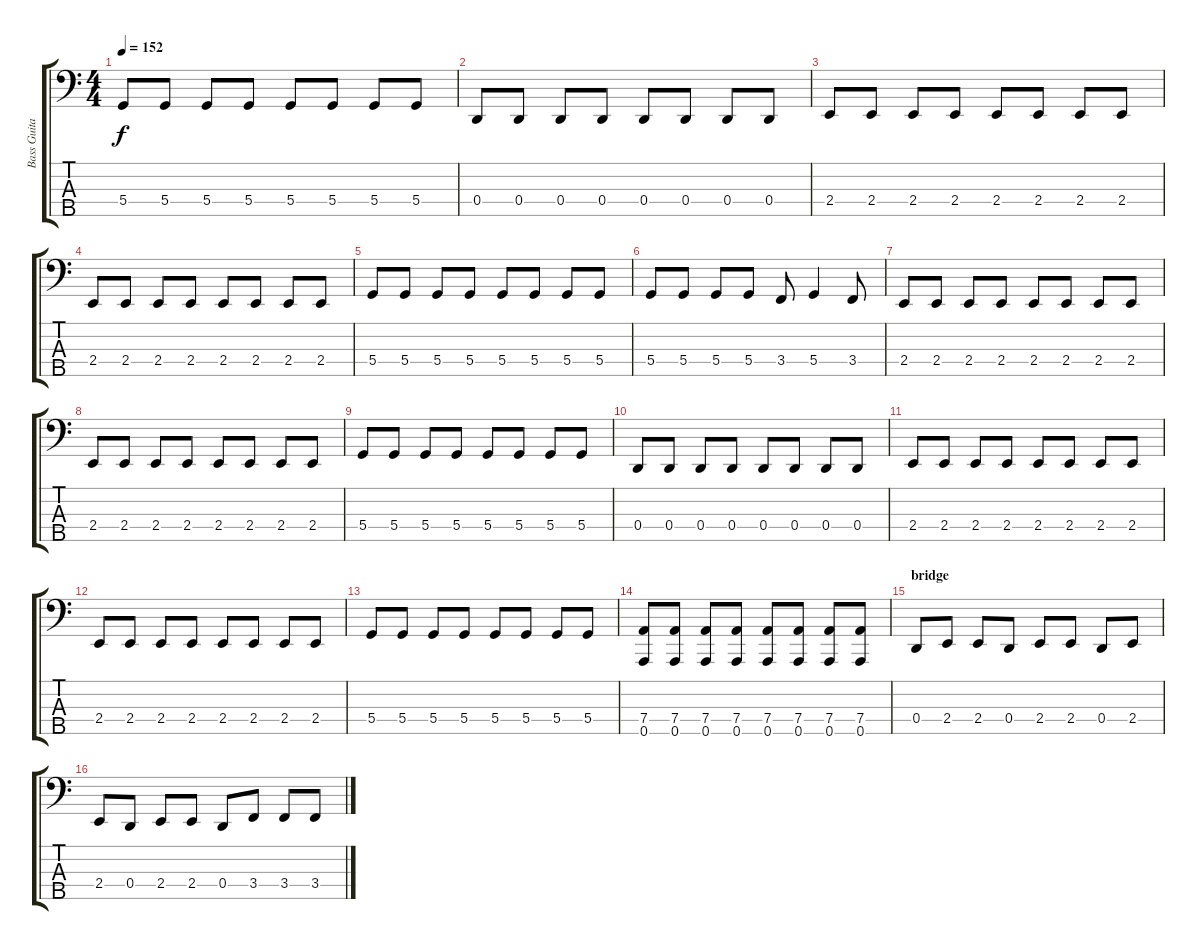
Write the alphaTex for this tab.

\track ("Bass Guitar" "Bass Guita") {instrument electricbasspick}
\staff {score tabs}
\tuning (F2 C2 G1 D1 A0) {hide}
\ts (4 4)
\tempo 152
\clef f4
\ks c
5.4.8{dy f} 5.4.8 5.4.8 5.4.8 5.4.8 5.4.8 5.4.8 5.4.8 |
0.4.8 0.4.8 0.4.8 0.4.8 0.4.8 0.4.8 0.4.8 0.4.8 |
2.4.8 2.4.8 2.4.8 2.4.8 2.4.8 2.4.8 2.4.8 2.4.8 |
2.4.8 2.4.8 2.4.8 2.4.8 2.4.8 2.4.8 2.4.8 2.4.8 |
5.4.8 5.4.8 5.4.8 5.4.8 5.4.8 5.4.8 5.4.8 5.4.8 |
5.4.8 5.4.8 5.4.8 5.4.8 3.4.8 5.4.4 3.4.8 |
2.4.8 2.4.8 2.4.8 2.4.8 2.4.8 2.4.8 2.4.8 2.4.8 |
2.4.8 2.4.8 2.4.8 2.4.8 2.4.8 2.4.8 2.4.8 2.4.8 |
5.4.8 5.4.8 5.4.8 5.4.8 5.4.8 5.4.8 5.4.8 5.4.8 |
0.4.8 0.4.8 0.4.8 0.4.8 0.4.8 0.4.8 0.4.8 0.4.8 |
2.4.8 2.4.8 2.4.8 2.4.8 2.4.8 2.4.8 2.4.8 2.4.8 |
2.4.8 2.4.8 2.4.8 2.4.8 2.4.8 2.4.8 2.4.8 2.4.8 |
5.4.8 5.4.8 5.4.8 5.4.8 5.4.8 5.4.8 5.4.8 5.4.8 |
(7.4 0.5).8 (7.4 0.5).8 (7.4 0.5).8 (7.4 0.5).8 (7.4 0.5).8 (7.4 0.5).8 (7.4 0.5).8 (7.4 0.5).8 |
\section ("" "bridge")
0.4.8 2.4.8 2.4.8 0.4.8 2.4.8 2.4.8 0.4.8 2.4.8 |
2.4.8 0.4.8 2.4.8 2.4.8 0.4.8 3.4.8 3.4.8 3.4.8
